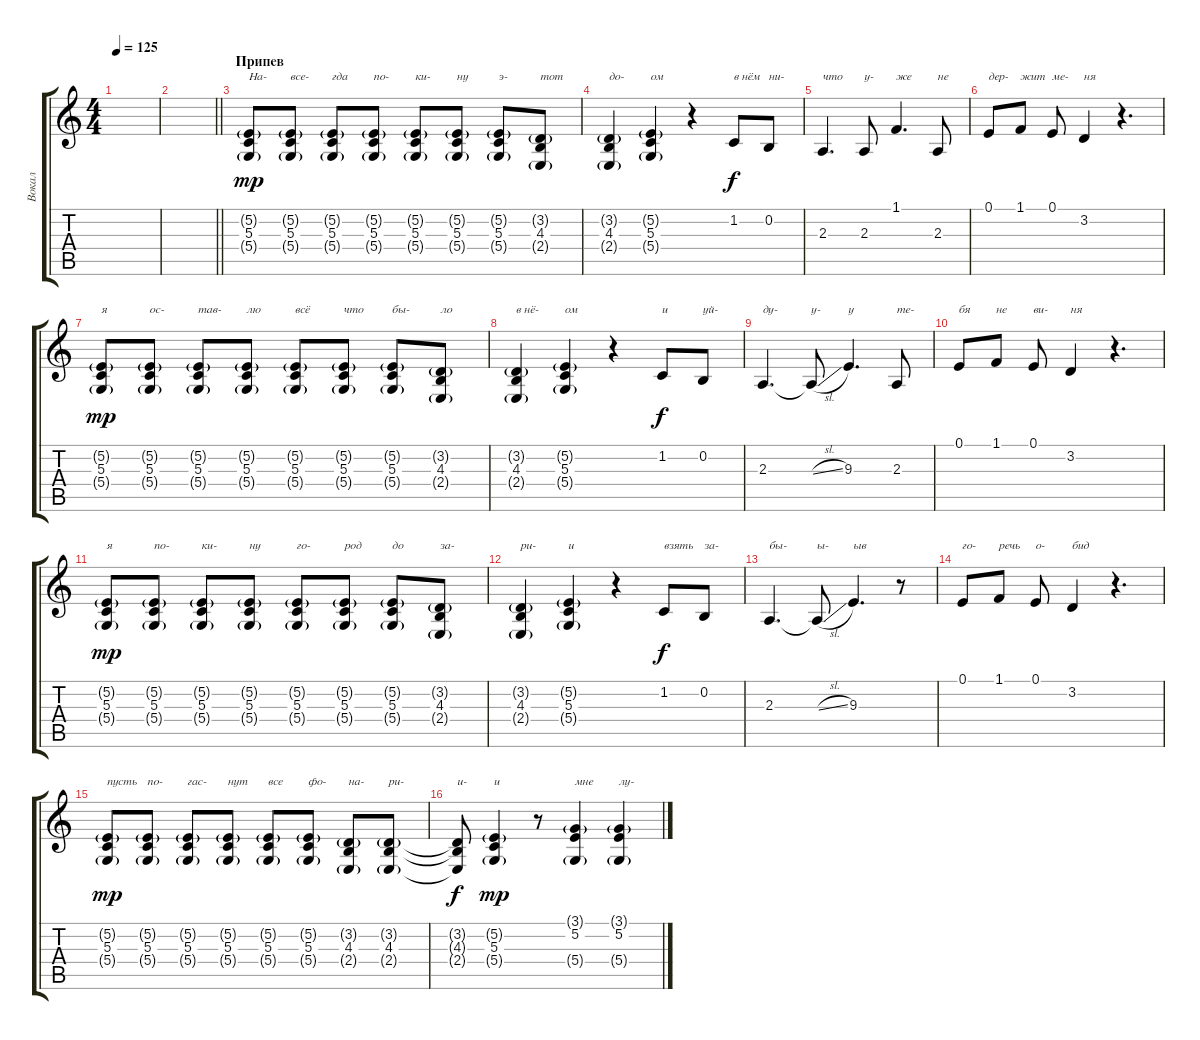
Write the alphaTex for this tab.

\track ("Вокал" "Вокал") {instrument bassoon}
\staff {score tabs}
\tuning (E4 B3 G3 D3 A2 E2) {hide}
\ts (4 4)
\tempo 125
\clef g2
\ks c
|
\barLineRight lightlight
|
\section ("" "Припев")
(5.2{g} 5.3 5.4{g}).8{txt "На-" dy mp} (5.2{g} 5.3 5.4{g}).8{txt "все-"} (5.2{g} 5.3 5.4{g}).8{txt "гда"} (5.2{g} 5.3 5.4{g}).8{txt "по-"} (5.2{g} 5.3 5.4{g}).8{txt "ки-"} (5.2{g} 5.3 5.4{g}).8{txt "ну"} (5.2{g} 5.3 5.4{g}).8{txt "э-"} (3.2{g} 4.3 2.4{g}).8{txt "тот"} |
(3.2{g} 4.3 2.4{g}).4{txt "до-"} (5.2{g} 5.3 5.4{g}).4{txt "ом"} r.4 1.2.8{txt "в нём" dy f} 0.2.8{txt "ни-"} |
2.3.4{d txt "что"} 2.3.8{txt "у-"} 1.1.4{d txt "же"} 2.3.8{txt "не"} |
0.1.8{txt "дер-"} 1.1.8{txt "жит"} 0.1.8{txt "ме-"} 3.2.4{txt "ня"} r.4{d} |
(5.2{g} 5.3 5.4{g}).8{txt "я" dy mp} (5.2{g} 5.3 5.4{g}).8{txt "ос-"} (5.2{g} 5.3 5.4{g}).8{txt "тав-"} (5.2{g} 5.3 5.4{g}).8{txt "лю"} (5.2{g} 5.3 5.4{g}).8{txt "всё"} (5.2{g} 5.3 5.4{g}).8{txt "что"} (5.2{g} 5.3 5.4{g}).8{txt "бы-"} (3.2{g} 4.3 2.4{g}).8{txt "ло"} |
(3.2{g} 4.3 2.4{g}).4{txt "в нё-"} (5.2{g} 5.3 5.4{g}).4{txt "ом"} r.4 1.2.8{txt "и" dy f} 0.2.8{txt "уй-"} |
2.3.4{d txt "ду-"} 2.3{sl t}.8{txt "у-"} 9.3.4{d txt "у"} 2.3.8{txt "те-"} |
0.1.8{txt "бя"} 1.1.8{txt "не"} 0.1.8{txt "ви-"} 3.2.4{txt "ня"} r.4{d} |
(5.2{g} 5.3 5.4{g}).8{txt "я" dy mp} (5.2{g} 5.3 5.4{g}).8{txt "по-"} (5.2{g} 5.3 5.4{g}).8{txt "ки-"} (5.2{g} 5.3 5.4{g}).8{txt "ну"} (5.2{g} 5.3 5.4{g}).8{txt "го-"} (5.2{g} 5.3 5.4{g}).8{txt "род"} (5.2{g} 5.3 5.4{g}).8{txt "до"} (3.2{g} 4.3 2.4{g}).8{txt "за-"} |
(3.2{g} 4.3 2.4{g}).4{txt "ри-"} (5.2{g} 5.3 5.4{g}).4{txt "и"} r.4 1.2.8{txt "взять" dy f} 0.2.8{txt "за-"} |
2.3.4{d txt "бы-"} 2.3{sl t}.8{txt "ы-"} 9.3.4{d txt "ыв"} r.8 |
0.1.8{txt "го-"} 1.1.8{txt "речь"} 0.1.8{txt "о-"} 3.2.4{txt "бид"} r.4{d} |
(5.2{g} 5.3 5.4{g}).8{txt "пусть" dy mp} (5.2{g} 5.3 5.4{g}).8{txt "по-"} (5.2{g} 5.3 5.4{g}).8{txt "гас-"} (5.2{g} 5.3 5.4{g}).8{txt "нут"} (5.2{g} 5.3 5.4{g}).8{txt "все"} (5.2{g} 5.3 5.4{g}).8{txt "фо-"} (3.2{g} 4.3 2.4{g}).8{txt "на-"} (3.2{g} 4.3 2.4{g}).8{txt "ри-"} |
(3.2{t} 4.3{t} 2.4{t}).8{txt "и-" dy f} (5.2{g} 5.3 5.4{g}).4{txt "и" dy mp} r.8 (3.1{g} 5.2 5.4{g}).4{txt "мне"} (3.1{g} 5.2 5.4{g}).4{txt "лу-"}
